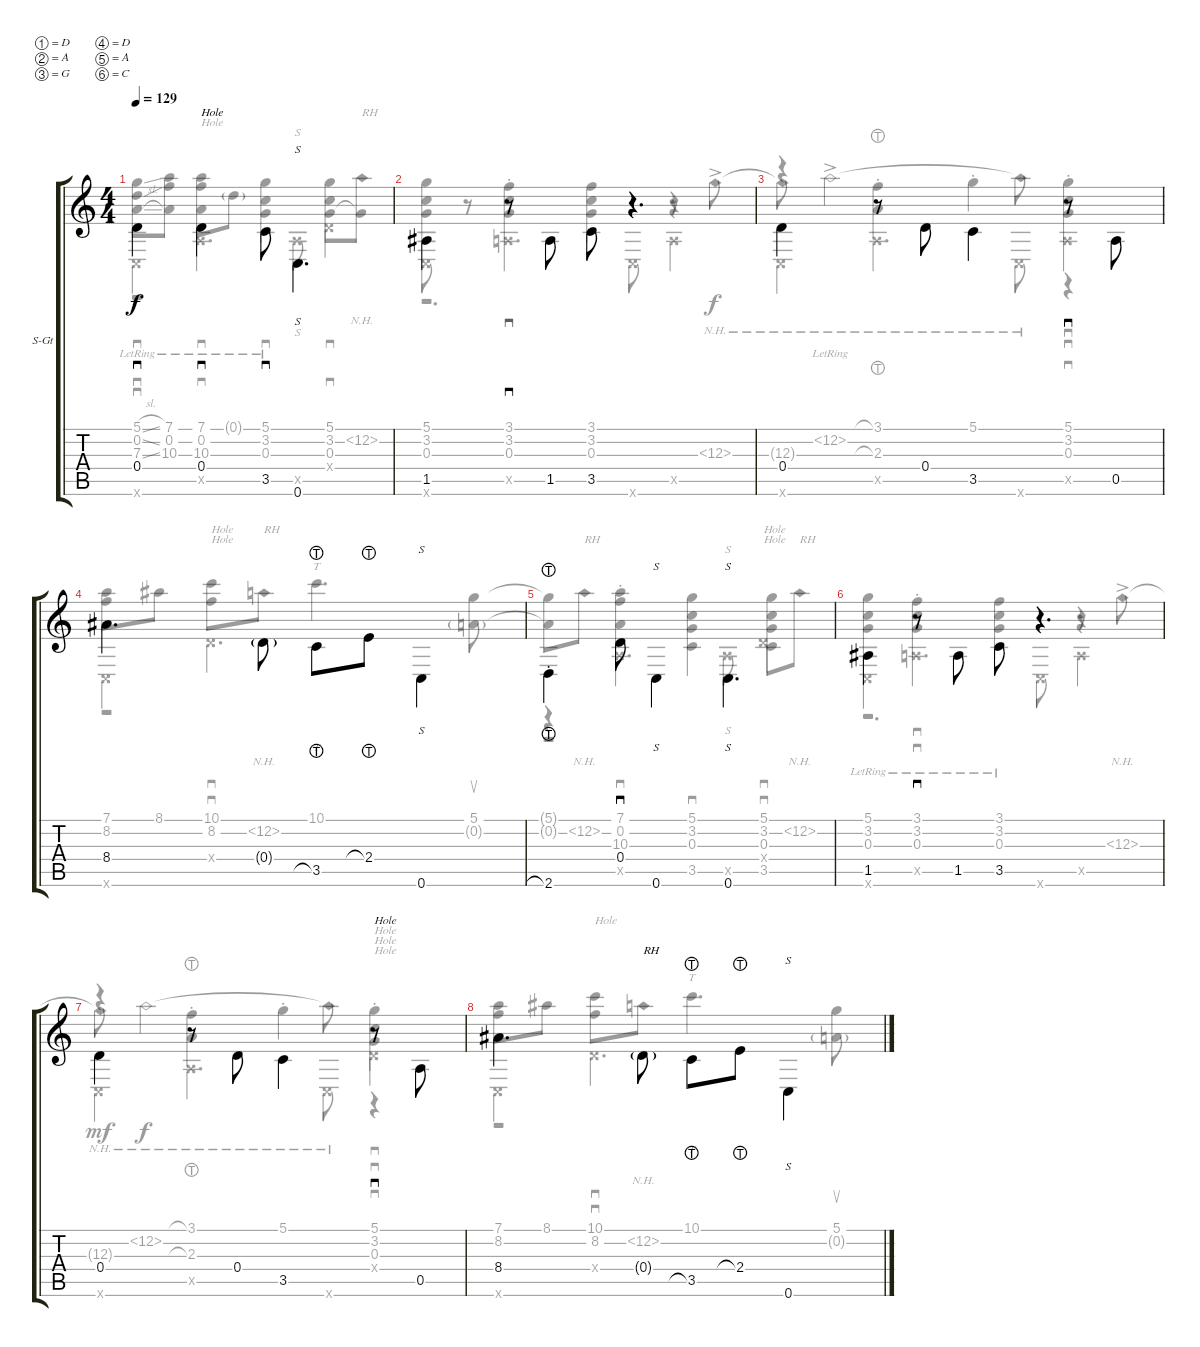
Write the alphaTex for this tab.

\defaultSystemsLayout 4
\bracketExtendMode groupsimilarinstruments
\firstSystemTrackNameOrientation horizontal
\otherSystemsTrackNameOrientation horizontal
\track ("Steel Guitar" "S-Gt") {instrument acousticguitarsteel}
\staff {score tabs}
\tuning (D4 A3 G3 D3 A2 C2)
\voice
\ts (4 4)
\tempo 129
\clef g2
\scale
0.507461
\ks c
0.4.4{sd dy f beam invert} 0.4.4{sd txt "Hole" beam invert} 3.5.8{sd beam invert} 0.6.4{s d beam invert} |
\scale
0.492439 1.5.4{beam invert} r.8{sd} 1.5.8{beam invert} 3.5.8{beam invert} r.4{d beam invert} |
\scale
0.499079 0.4.4{beam invert} r.8{beam invert} 0.4.8{beam invert} 3.5.4{beam invert} r.8{sd beam invert} 0.5.8{beam invert} |
\scale
0.500921 8.4.4{d beam invert} 0.4{g}.8{beam invert} 3.5{lht}.8{beam invert} 2.4{lht}.8 0.6.4{s beam invert} |
\scale
0.504602 2.6{lht st}.4{beam invert} 0.4.8{sd beam invert} 0.6.4{s beam invert} 0.6.4{s d beam invert} |
\scale
0.495286 1.5.4{beam invert} r.8{sd} 1.5.8{beam invert} 3.5.8{beam invert} r.4{d} |
\scale
0.494789 0.4.4{beam invert} r.8{beam invert} 0.4.8{beam invert} 3.5.4{beam invert} r.8{sd txt "Hole" beam invert} 0.5.8{beam invert} |
\scale
0.50519 8.4.4{d beam invert} 0.4{g}.8{txt "RH" beam invert} 3.5{lht}.8{beam invert} 2.4{lht}.8 0.6.4{s beam invert}
\voice
\clef g2
\ottava regular
\simile none
\scale
0.507461
\ks c
(7.3{sl} 5.1{sl lr} 0.2{sl}).8{sd dy f} (0.2 10.3 7.1{lr}).8 (7.1{lr} 0.2 10.3).8{sd txt "Hole"} 0.1{g lr}.8 (0.3 3.2 5.1{lr}).4{sd} (5.1 3.2 0.3).8{sd} (12.2{nh} 0.3{t}).8{txt "RH"} |
\scale
0.492439 (0.3 3.2 5.1).4 (3.1{st} 3.2{st} 0.3{st}).4{sd} (0.3 3.2 3.1).4 r.4 |
\scale
0.499079 r.4 (2.3{lht st} 3.1{lht st}).4 5.1{st}.4 (5.1{st} 0.3{st} 3.2{st}).4{sd} |
\scale
0.500921 (8.2 7.1).8 8.1.8 (10.1 8.2).8{sd txt "Hole"} 12.2{nh}.8{txt "RH"} 10.1.4{tt d} (5.1 0.2{g}).8{su} |
\scale
0.504602 (5.1{t} 0.2{t}).8 12.2{nh}.8{txt "RH"} (10.3 0.2{st} 7.1).4{sd} (5.1 3.2 0.3 3.5).4{sd} (5.1 3.2 0.3 3.5).8{sd txt "Hole"} 12.2{nh}.8{txt "RH"} |
\scale
0.495286 (0.3 3.2 5.1{lr}).4 (3.1{lr} 3.2{st} 0.3{st}).4{sd} (0.3 3.2 3.1{lr}).4 r.4 |
\scale
0.494789 r.4 (2.3{lht st} 3.1{lht st}).4 5.1{st}.4 (5.1{st} 0.3{st} 3.2{st}).4{sd txt "Hole"} |
\scale
0.50519 (8.2 7.1).8 8.1.8 (10.1 8.2).8{sd} 12.2{nh}.8{txt "RH"} 10.1.4{tt d} (5.1 0.2{g}).8{su}
\voice
\clef g2
\ottava regular
\simile none
\scale
0.507461
\ks c
0.6{x}.4{sd dy f} 0.5{x}.4{d sd txt "Hole"} 0.5{x}.8{s} 0.4{x}.4{sd} |
\scale
0.492439 0.6{x}.8 r.8 0.5{x}.4{d sd} 0.6{x}.8 0.5{x}.4 |
\scale
0.499079 0.6{x}.4 0.5{x}.4{d} 0.6{x}.8 0.5{x}.4{sd} |
\scale
0.500921 0.6{x}.4 0.4{x}.2{d sd txt "Hole"} |
\scale
0.504602 r.4 0.5{x}.4{d sd} 0.5{x}.8{s} 0.4{x}.4{sd txt "Hole"} |
\scale
0.495286 0.6{x}.4 0.5{x}.4{d sd} 0.6{x}.8 0.5{x}.4 |
\scale
0.494789 0.6{x}.4 0.5{x}.4{d} 0.6{x}.8 0.4{x}.4{sd txt "Hole"} |
\scale
0.50519 0.6{x}.4 0.4{x}.2{d sd txt "Hole"}
\voice
\clef g2
\ottava regular
\simile none
\scale
0.507461
\ks c
r.1{sd dy mf} |
\scale
0.492439 r.2{d} r.8 12.3{nh ac}.8{dy f} |
\scale
0.499079 12.3{nh t}.8 12.2{nh ac lr}.2 12.2{nh t}.8 r.4{sd} |
\scale
0.500921 r.1 |
\scale
0.504602 r.1 |
\scale
0.495286 r.2{d} r.8 12.3{nh ac}.8 |
\scale
0.494789 12.3{nh t}.8{dy mf} 12.2{nh}.2{dy f} 12.2{nh t}.8 r.4{sd txt "Hole"} |
\scale
0.50519 r.1
